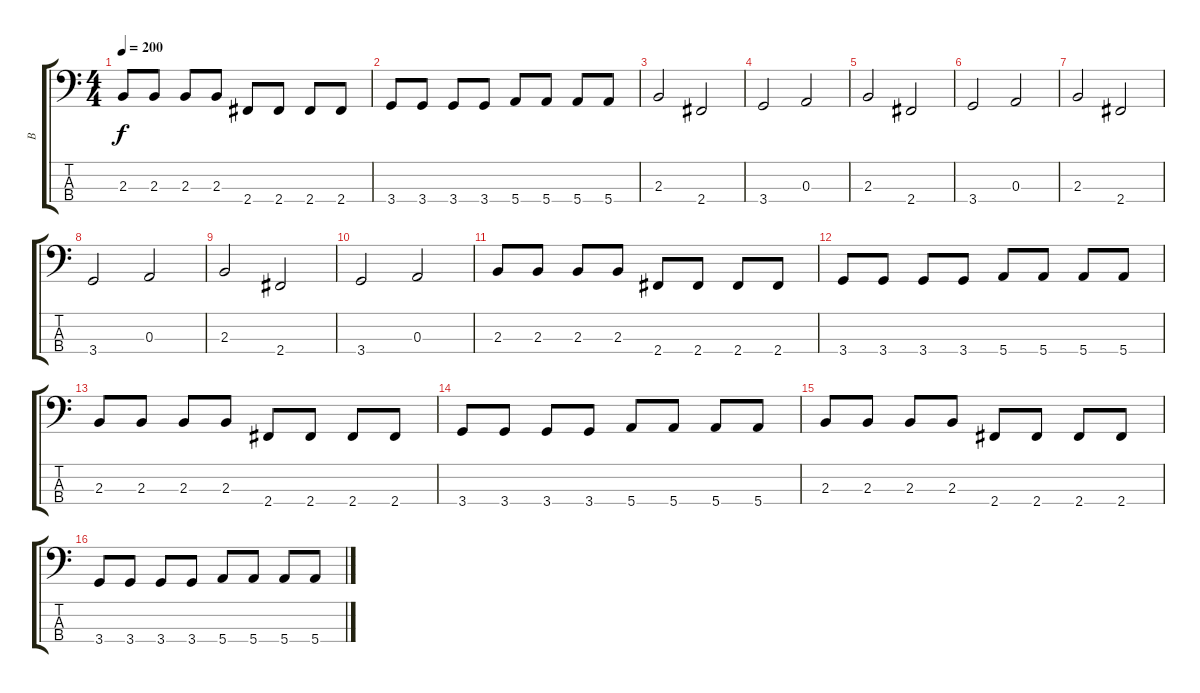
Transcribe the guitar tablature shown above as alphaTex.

\track ("B" "B") {instrument electricbassfinger}
\staff {score tabs}
\tuning (G2 D2 A1 E1) {hide}
\ts (4 4)
\tempo 200
\clef f4
\ks c
2.3.8{dy f} 2.3.8 2.3.8 2.3.8 2.4.8 2.4.8 2.4.8 2.4.8 |
3.4.8 3.4.8 3.4.8 3.4.8 5.4.8 5.4.8 5.4.8 5.4.8 |
2.3.2 2.4.2 |
3.4.2 0.3.2 |
2.3.2 2.4.2 |
3.4.2 0.3.2 |
2.3.2 2.4.2 |
3.4.2 0.3.2 |
2.3.2 2.4.2 |
3.4.2 0.3.2 |
2.3.8 2.3.8 2.3.8 2.3.8 2.4.8 2.4.8 2.4.8 2.4.8 |
3.4.8 3.4.8 3.4.8 3.4.8 5.4.8 5.4.8 5.4.8 5.4.8 |
2.3.8 2.3.8 2.3.8 2.3.8 2.4.8 2.4.8 2.4.8 2.4.8 |
3.4.8 3.4.8 3.4.8 3.4.8 5.4.8 5.4.8 5.4.8 5.4.8 |
2.3.8 2.3.8 2.3.8 2.3.8 2.4.8 2.4.8 2.4.8 2.4.8 |
3.4.8 3.4.8 3.4.8 3.4.8 5.4.8 5.4.8 5.4.8 5.4.8
